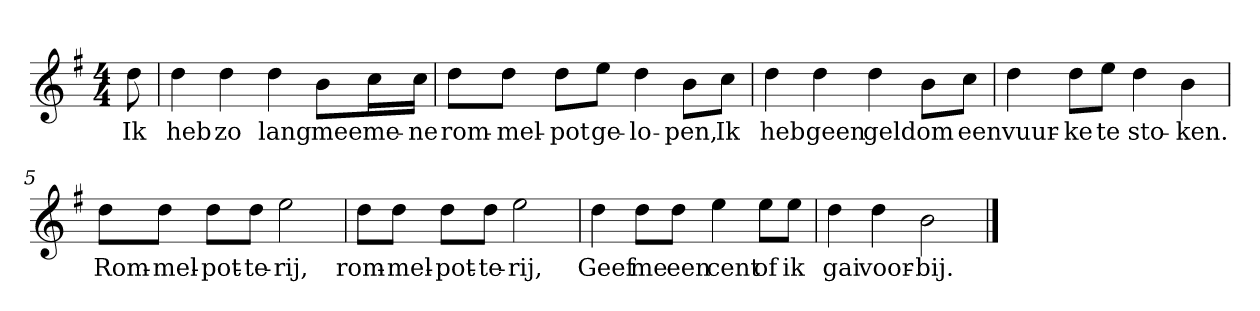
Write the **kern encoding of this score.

**kern	**text
*part1	*part1
*staff1	*staff1
*clefG2	*
*k[f#]	*
*G:	*
*M4/4	*
*MM120	*
=	=
8dd	Ik
=1	=1
4dd	heb
4dd	zo
4dd	lang
8b\L	mee
16cc\L	me-
16cc\JJ	-ne
=2	=2
8dd\L	rom-
8dd\J	-mel-
8dd\L	-pot
8ee\J	ge-
4dd	-lo-
8b\L	-pen,
8cc\J	Ik
=3	=3
4dd	heb
4dd	geen
4dd	geld
8b\L	om
8cc\J	een
=4	=4
4dd	vuur-
8dd\L	-ke
8ee\J	te
4dd	sto-
4b	-ken.
=5	=5
8dd\L	Rom-
8dd\J	-mel-
8dd\L	-pot-
8dd\J	-te-
2ee	-rij,
=6	=6
8dd\L	rom-
8dd\J	-mel-
8dd\L	-pot-
8dd\J	-te-
2ee	-rij,
=7	=7
4dd	Geef
8dd\L	me
8dd\J	een
4ee	cent
8ee\L	of
8ee\J	ik
=8	=8
4dd	gai
4dd	voor-
2b	-bij.
==	==
*-	*-
